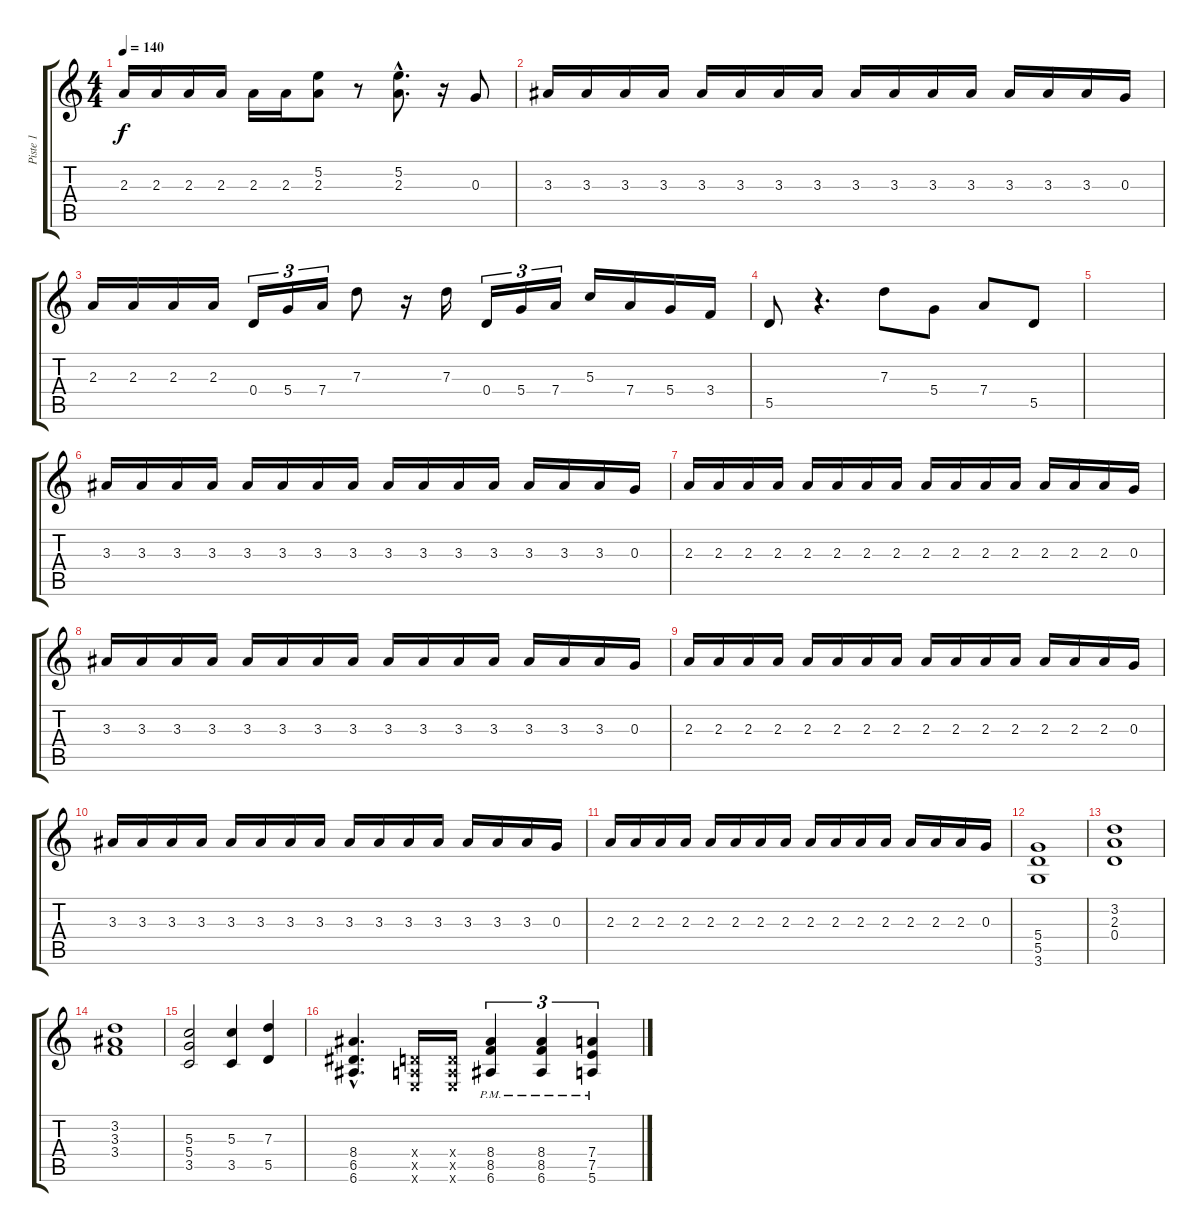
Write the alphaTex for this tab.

\track ("Piste 1" "Piste 1") {instrument distortionguitar}
\staff {score tabs}
\tuning (E4 B3 G3 D3 A2 E2) {hide}
\ts (4 4)
\tempo 140
\clef g2
\ks c
2.3.16{dy f} 2.3.16 2.3.16 2.3.16 2.3.16 2.3.16 (5.2 2.3).8{instrument distortionguitar} r.8 (5.2{hac} 2.3{hac}).8{d} r.16 0.3.8{instrument acousticguitarnylon} |
3.3.16 3.3.16 3.3.16 3.3.16 3.3.16 3.3.16 3.3.16 3.3.16 3.3.16 3.3.16 3.3.16 3.3.16 3.3.16 3.3.16 3.3.16 0.3.16 |
2.3.16 2.3.16 2.3.16 2.3.16 0.4.16{tu (3 2) instrument distortionguitar} 5.4.16{tu (3 2)} 7.4.16{tu (3 2)} 7.3.8 r.16 7.3.16 0.4.16{tu (3 2)} 5.4.16{tu (3 2)} 7.4.16{tu (3 2)} 5.3.16 7.4.16 5.4.16 3.4.16 |
5.5.8 r.4{d} 7.3.8 5.4.8 7.4.8 5.5.8 |
|
3.3.16{instrument acousticguitarnylon} 3.3.16 3.3.16 3.3.16 3.3.16 3.3.16 3.3.16 3.3.16 3.3.16 3.3.16 3.3.16 3.3.16 3.3.16 3.3.16 3.3.16 0.3.16 |
2.3.16 2.3.16 2.3.16 2.3.16 2.3.16 2.3.16 2.3.16 2.3.16 2.3.16 2.3.16 2.3.16 2.3.16 2.3.16 2.3.16 2.3.16 0.3.16 |
3.3.16 3.3.16 3.3.16 3.3.16 3.3.16 3.3.16 3.3.16 3.3.16 3.3.16 3.3.16 3.3.16 3.3.16 3.3.16 3.3.16 3.3.16 0.3.16 |
2.3.16 2.3.16 2.3.16 2.3.16 2.3.16 2.3.16 2.3.16 2.3.16 2.3.16 2.3.16 2.3.16 2.3.16 2.3.16 2.3.16 2.3.16 0.3.16 |
3.3.16 3.3.16 3.3.16 3.3.16 3.3.16 3.3.16 3.3.16 3.3.16 3.3.16 3.3.16 3.3.16 3.3.16 3.3.16 3.3.16 3.3.16 0.3.16 |
2.3.16 2.3.16 2.3.16 2.3.16 2.3.16 2.3.16 2.3.16 2.3.16 2.3.16 2.3.16 2.3.16 2.3.16 2.3.16 2.3.16 2.3.16 0.3.16 |
(5.4 5.5 3.6).1{instrument distortionguitar} |
(3.2 2.3 0.4).1 |
(3.2 3.3 3.4).1 |
(5.3 5.4 3.5).2 (5.3 3.5).4 (7.3 5.5).4 |
(8.4{hac} 6.5{hac} 6.6{hac}).4{d} (0.4{x} 0.5{x} 0.6{x}).16 (0.4{x} 0.5{x} 0.6{x}).16 (8.4 8.5 6.6{pm}).4{tu (3 2)} (8.4 8.5 6.6{pm}).4{tu (3 2)} (7.4 7.5 5.6{pm}).4{tu (3 2)}
